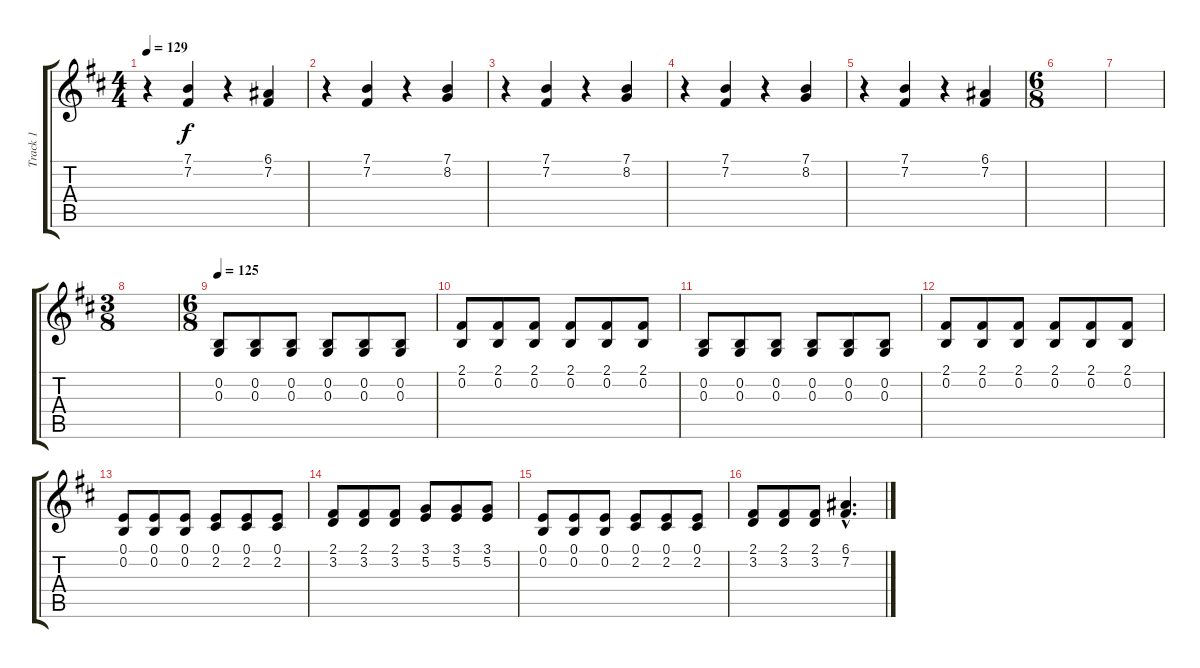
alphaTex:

\track ("Track 1" "Track 1") {instrument tangoaccordion}
\staff {score tabs}
\tuning (E4 B3 G3 D3 A2 E2) {hide}
\ts (4 4)
\tempo 129
\clef g2
\ks d
r.4{dy f} (7.1 7.2).4 r.4 (6.1 7.2).4 |
r.4 (7.1 7.2).4 r.4 (7.1 8.2).4 |
r.4 (7.1 7.2).4 r.4 (7.1 8.2).4 |
r.4 (7.1 7.2).4 r.4 (7.1 8.2).4 |
r.4 (7.1 7.2).4 r.4 (6.1 7.2).4 |
\ts (6 8)
|
|
\ts (3 8)
|
\ts (6 8)
\tempo 125
(0.2 0.3).8 (0.2 0.3).8 (0.2 0.3).8 (0.2 0.3).8 (0.2 0.3).8 (0.2 0.3).8 |
(2.1 0.2).8 (2.1 0.2).8 (2.1 0.2).8 (2.1 0.2).8 (2.1 0.2).8 (2.1 0.2).8 |
(0.2 0.3).8 (0.2 0.3).8 (0.2 0.3).8 (0.2 0.3).8 (0.2 0.3).8 (0.2 0.3).8 |
(2.1 0.2).8 (2.1 0.2).8 (2.1 0.2).8 (2.1 0.2).8 (2.1 0.2).8 (2.1 0.2).8 |
(0.1 0.2).8 (0.1 0.2).8 (0.1 0.2).8 (0.1 2.2).8 (0.1 2.2).8 (0.1 2.2).8 |
(2.1 3.2).8 (2.1 3.2).8 (2.1 3.2).8 (3.1 5.2).8 (3.1 5.2).8 (3.1 5.2).8 |
(0.1 0.2).8 (0.1 0.2).8 (0.1 0.2).8 (0.1 2.2).8 (0.1 2.2).8 (0.1 2.2).8 |
(2.1 3.2).8 (2.1 3.2).8 (2.1 3.2).8 (6.1{hac} 7.2{hac}).4{d}
